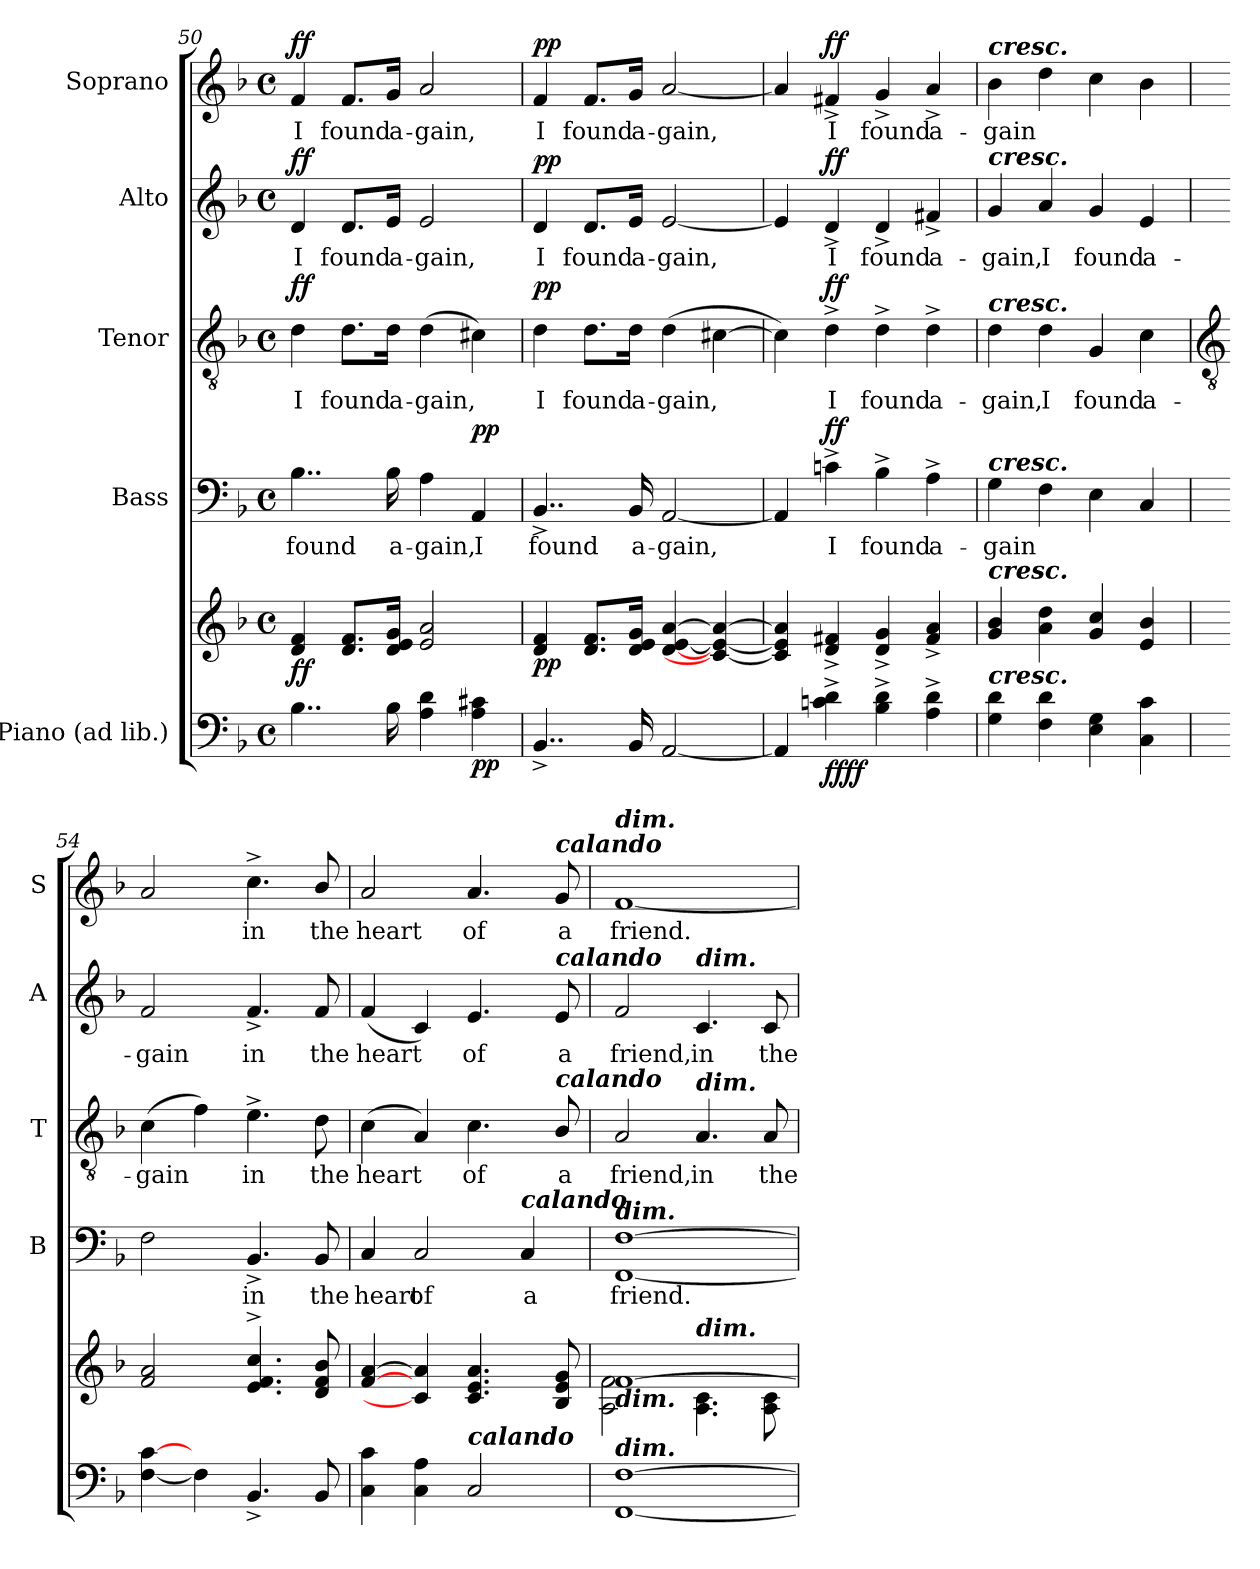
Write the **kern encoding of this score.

**kern	**kern	**dynam	**kern	**text	**dynam	**kern	**text	**dynam	**kern	**text	**dynam	**kern	**text	**dynam
*part5	*part5	*part5	*part4	*part4	*part4	*part3	*part3	*part3	*part2	*part2	*part2	*part1	*part1	*part1
*staff6	*staff5	*staff5/6	*staff4	*staff4	*staff4	*staff3	*staff3	*staff3	*staff2	*staff2	*staff2	*staff1	*staff1	*staff1
*I"Piano (ad lib.)	*	*	*I"Bass	*	*	*I"Tenor	*	*	*I"Alto	*	*	*I"Soprano	*	*
*	*	*	*I'B	*	*	*I'T	*	*	*I'A	*	*	*I'S	*	*
!!LO:LB:g=z
*clefF4	*clefG2	*	*clefF4	*	*	*clefGv2	*	*	*clefG2	*	*	*clefG2	*	*
*k[b-]	*k[b-]	*	*k[b-]	*	*	*k[b-]	*	*	*k[b-]	*	*	*k[b-]	*	*
*F:	*F:	*	*F:	*	*	*F:	*	*	*F:	*	*	*F:	*	*
*M4/4	*M4/4	*	*M4/4	*	*	*M4/4	*	*	*M4/4	*	*	*M4/4	*	*
*met(c)	*met(c)	*	*met(c)	*	*	*met(c)	*	*	*met(c)	*	*	*met(c)	*	*
=50	=50	=50	=50	=50	=50	=50	=50	=50	=50	=50	=50	=50	=50	=50
!	!	!LO:DY:b	!	!LO:LY:b	!	!	!LO:LY:b	!LO:DY:b	!	!LO:LY:b	!LO:DY:b	!	!LO:LY:b	!LO:DY:b
4..B-	4d 4f	ff	4..B-	found	.	4d	I	ff	4d	I	ff	4f	I	ff
!	!	!	!	!	!	!	!LO:LY:b	!	!	!LO:LY:b	!	!	!LO:LY:b	!
.	8.d 8.fL	.	.	.	.	8.d\L	found	.	8.d/L	found	.	8.f/L	found	.
!	!	!	!	!LO:LY:b	!	!	!LO:LY:b	!	!	!LO:LY:b	!	!	!LO:LY:b	!
16B-	16d 16e 16gJ	.	16B-	a-	.	16d\Jk	a-	.	16e/Jk	a-	.	16g/Jk	a-	.
!	!	!	!	!LO:LY:b	!	!	!LO:LY:b	!	!	!LO:LY:b	!	!	!LO:LY:b	!
4A 4d	2e 2a	.	4A	-gain,	.	(>4d	-gain,	.	2e	-gain,	.	2a	-gain,	.
!	!	!LO:DY:b=2	!	!LO:LY:b	!LO:DY:b	!	!	!	!	!	!	!	!	!
4A 4c#X	.	pp	4AA	I	pp	4c#X)	.	.	.	.	.	.	.	.
=51	=51	=51	=51	=51	=51	=51	=51	=51	=51	=51	=51	=51	=51	=51
!	!	!LO:DY:b	!	!LO:LY:b	!	!	!LO:LY:b	!LO:DY:b	!	!LO:LY:b	!LO:DY:b	!	!LO:LY:b	!LO:DY:b
4..BB-^	4d 4f	pp	4..BB-^	found	.	4d	I	pp	4d	I	pp	4f	I	pp
!	!	!	!	!	!	!	!LO:LY:b	!	!	!LO:LY:b	!	!	!LO:LY:b	!
.	8.d 8.fL	.	.	.	.	8.d\L	found	.	8.d/L	found	.	8.f/L	found	.
!	!	!	!	!LO:LY:b	!	!	!LO:LY:b	!	!	!LO:LY:b	!	!	!LO:LY:b	!
16BB-	16d 16e 16gJ	.	16BB-	a-	.	16d\Jk	a-	.	16e/Jk	a-	.	16g/Jk	a-	.
!	!	!	!	!LO:LY:b	!	!	!LO:LY:b	!	!	!LO:LY:b	!	!	!LO:LY:b	!
[2AA	[4d [4e [4a	.	[2AA	-gain,	.	(>4d	-gain,	.	[2e	-gain,	.	[2a	-gain,	.
.	4c#_ 4e_ 4a_	.	.	.	.	[4c#X	.	.	.	.	.	.	.	.
=52	=52	=52	=52	=52	=52	=52	=52	=52	=52	=52	=52	=52	=52	=52
4AA]	4c#] 4e] 4a]	.	4AA]	.	.	4c#])	.	.	4e]	.	.	4a]	.	.
!	!	!LO:DY:b=2	!	!LO:LY:b	!	!	!LO:LY:b	!	!	!LO:LY:b	!	!	!LO:LY:b	!
!	!	!LO:DY:n=1:b	!	!	!LO:DY:b	!	!	!LO:DY:b	!	!	!LO:DY:b	!	!	!LO:DY:b
4cn^ 4d^	4d^ 4f#X^	ff ff	4cn^	I	ff	4d^	I	ff	4d^	I	ff	4f#X^	I	ff
!	!	!	!	!LO:LY:b	!	!	!LO:LY:b	!	!	!LO:LY:b	!	!	!LO:LY:b	!
4B-^ 4d^	4d^ 4g^	.	4B-^	found	.	4d^	found	.	4d^	found	.	4g^	found	.
!	!	!	!	!LO:LY:b	!	!	!LO:LY:b	!	!	!LO:LY:b	!	!	!LO:LY:b	!
4A^ 4d^	4f#^ 4a^	.	4A^	a-	.	4d^	a-	.	4f#X^	a-	.	4a^	a-	.
=53	=53	=53	=53	=53	=53	=53	=53	=53	=53	=53	=53	=53	=53	=53
!	!	!	!	!	!	!	!	!	!	!	!	!LO:TX:a:Bi:t=cresc.	!	!
!	!	!	!	!	!	!	!	!	!LO:TX:a:Bi:t=cresc.	!	!	!	!	!
!	!	!	!	!	!	!LO:TX:a:Bi:t=cresc.	!	!	!	!	!	!	!	!
!	!	!	!LO:TX:a:Bi:t=cresc.	!	!	!	!	!	!	!	!	!	!	!
!	!LO:TX:a:Bi:t=cresc.	!	!	!	!	!	!	!	!	!	!	!	!	!
!LO:TX:a:Bi:t=cresc.	!	!	!	!	!	!	!	!	!	!	!	!	!	!
!	!	!	!	!LO:LY:b	!	!	!LO:LY:b	!	!	!LO:LY:b	!	!	!LO:LY:b	!
4G 4d	4g 4b-	.	4G	-gain	.	4d	-gain,	.	4g	-gain,	.	4b-	-gain	.
!	!	!	!	!	!	!	!LO:LY:b	!	!	!LO:LY:b	!	!	!	!
4F 4d	4a 4dd	.	4F	.	.	4d	I	.	4a	I	.	4dd	.	.
!	!	!	!	!	!	!	!LO:LY:b	!	!	!LO:LY:b	!	!	!	!
4E 4G	4g 4cc	.	4E	.	.	4G	found	.	4g	found	.	4cc	.	.
!	!	!	!	!	!	!	!LO:LY:b	!	!	!LO:LY:b	!	!	!	!
4C 4c	4e/ 4b-/	.	4C	.	.	4c	a-	.	4e	a-	.	4b-\	.	.
!!LO:LB:g=z
=54	=54	=54	=54	=54	=54	=54	=54	=54	=54	=54	=54	=54	=54	=54
*	*	*	*	*	*	*clefGv2	*	*	*	*	*	*	*	*
*	*^	*	*	*	*	*	*	*	*	*	*	*	*	*
!	!	!	!	!	!	!	!	!LO:LY:b	!	!	!LO:LY:b	!	!	!	!
[4F [4c	2f/ 2a/	1ryy	.	2F	.	.	(>4c	-gain	.	2f	-gain	.	2a	.	.
4F]	.	.	.	.	.	.	4f)	.	.	.	.	.	.	.	.
!	!	!	!	!	!LO:LY:b	!	!	!LO:LY:b	!	!	!LO:LY:b	!	!	!LO:LY:b	!
4.BB-^	4.e/^ 4.f/^ 4.cc/^	.	.	4.BB-^	in	.	4.e^	in	.	4.f^	in	.	4.cc^	in	.
!	!	!	!	!	!LO:LY:b	!	!	!LO:LY:b	!	!	!LO:LY:b	!	!	!LO:LY:b	!
8BB-	8d/ 8f/ 8b-/	.	.	8BB-	the	.	8d	the	.	8f	the	.	8b-/	the	.
=55	=55	=55	=55	=55	=55	=55	=55	=55	=55	=55	=55	=55	=55	=55	=55
!	!	!	!	!	!LO:LY:b	!	!	!LO:LY:b	!	!	!LO:LY:b	!	!	!LO:LY:b	!
4C 4c	[4f/ [4a/	1ryy	.	4C	heart	.	(<4c	heart	.	(<4f	heart	.	2a	heart	.
!	!	!	!	!	!LO:LY:b	!	!	!	!	!	!	!	!	!	!
4C 4A	4c/] 4a/]	.	.	2C	of	.	4A)	.	.	4c)	.	.	.	.	.
!LO:TX:a:Bi:t=calando	!	!	!	!	!	!	!	!	!	!	!	!	!	!	!
!	!	!	!	!	!	!	!	!LO:LY:b	!	!	!LO:LY:b	!	!	!LO:LY:b	!
2C	4.c/ 4.e/ 4.a/	.	.	.	.	.	4.c	of	.	4.e	of	.	4.a	of	.
!	!	!	!	!LO:TX:a:Bi:t=calando	!	!	!	!	!	!	!	!	!	!	!
!	!	!	!	!	!LO:LY:b	!	!	!	!	!	!	!	!	!	!
.	.	.	.	4C	a	.	.	.	.	.	.	.	.	.	.
!	!	!	!	!	!	!	!	!	!	!	!	!	!LO:TX:a:Bi:t=calando	!	!
!	!	!	!	!	!	!	!	!	!	!LO:TX:a:Bi:t=calando	!	!	!	!	!
!	!	!	!	!	!	!	!LO:TX:a:Bi:t=calando	!	!	!	!	!	!	!	!
!	!	!	!	!	!	!	!	!LO:LY:b	!	!	!LO:LY:b	!	!	!LO:LY:b	!
.	8B-/ 8e/ 8g/	.	.	.	.	.	8B-/	a	.	8e	a	.	8g	a	.
=56	=56	=56	=56	=56	=56	=56	=56	=56	=56	=56	=56	=56	=56	=56	=56
!	!	!	!	!	!	!	!	!	!	!	!	!	!LO:TX:a:Bi:t=dim.	!	!
!	!	!	!	!LO:TX:a:Bi:t=dim.	!	!	!	!	!	!	!	!	!	!	!
!	!LO:TX:b:Bi:t=dim.	!	!	!	!	!	!	!	!	!	!	!	!	!	!
!LO:TX:a:Bi:t=dim.	!	!	!	!	!	!	!	!	!	!	!	!	!	!	!
!	!	!	!	!	!LO:LY:b	!	!	!LO:LY:b	!	!	!LO:LY:b	!	!	!LO:LY:b	!
[1FF [1F	[1f/	2A\ 2f\	.	[1FF [1F	friend.	.	2A	friend,	.	2f	friend,	.	[1f	friend.	.
!	!	!	!	!	!	!	!	!	!	!LO:TX:a:Bi:t=dim.	!	!	!	!	!
!	!	!	!	!	!	!	!LO:TX:a:Bi:t=dim.	!	!	!	!	!	!	!	!
!	!	!LO:TX:a:Bi:t=dim.	!	!	!	!	!	!	!	!	!	!	!	!	!
!	!	!	!	!	!	!	!	!LO:LY:b	!	!	!LO:LY:b	!	!	!	!
.	.	4.A\ 4.c\	.	.	.	.	4.A	in	.	4.c	in	.	.	.	.
!	!	!	!	!	!	!	!	!LO:LY:b	!	!	!LO:LY:b	!	!	!	!
.	.	8A\ 8c\	.	.	.	.	8A	the	.	8c	the	.	.	.	.
*	*v	*v	*	*	*	*	*	*	*	*	*	*	*	*	*
=	=	=	=	=	=	=	=	=	=	=	=	=	=	=
*-	*-	*-	*-	*-	*-	*-	*-	*-	*-	*-	*-	*-	*-	*-
